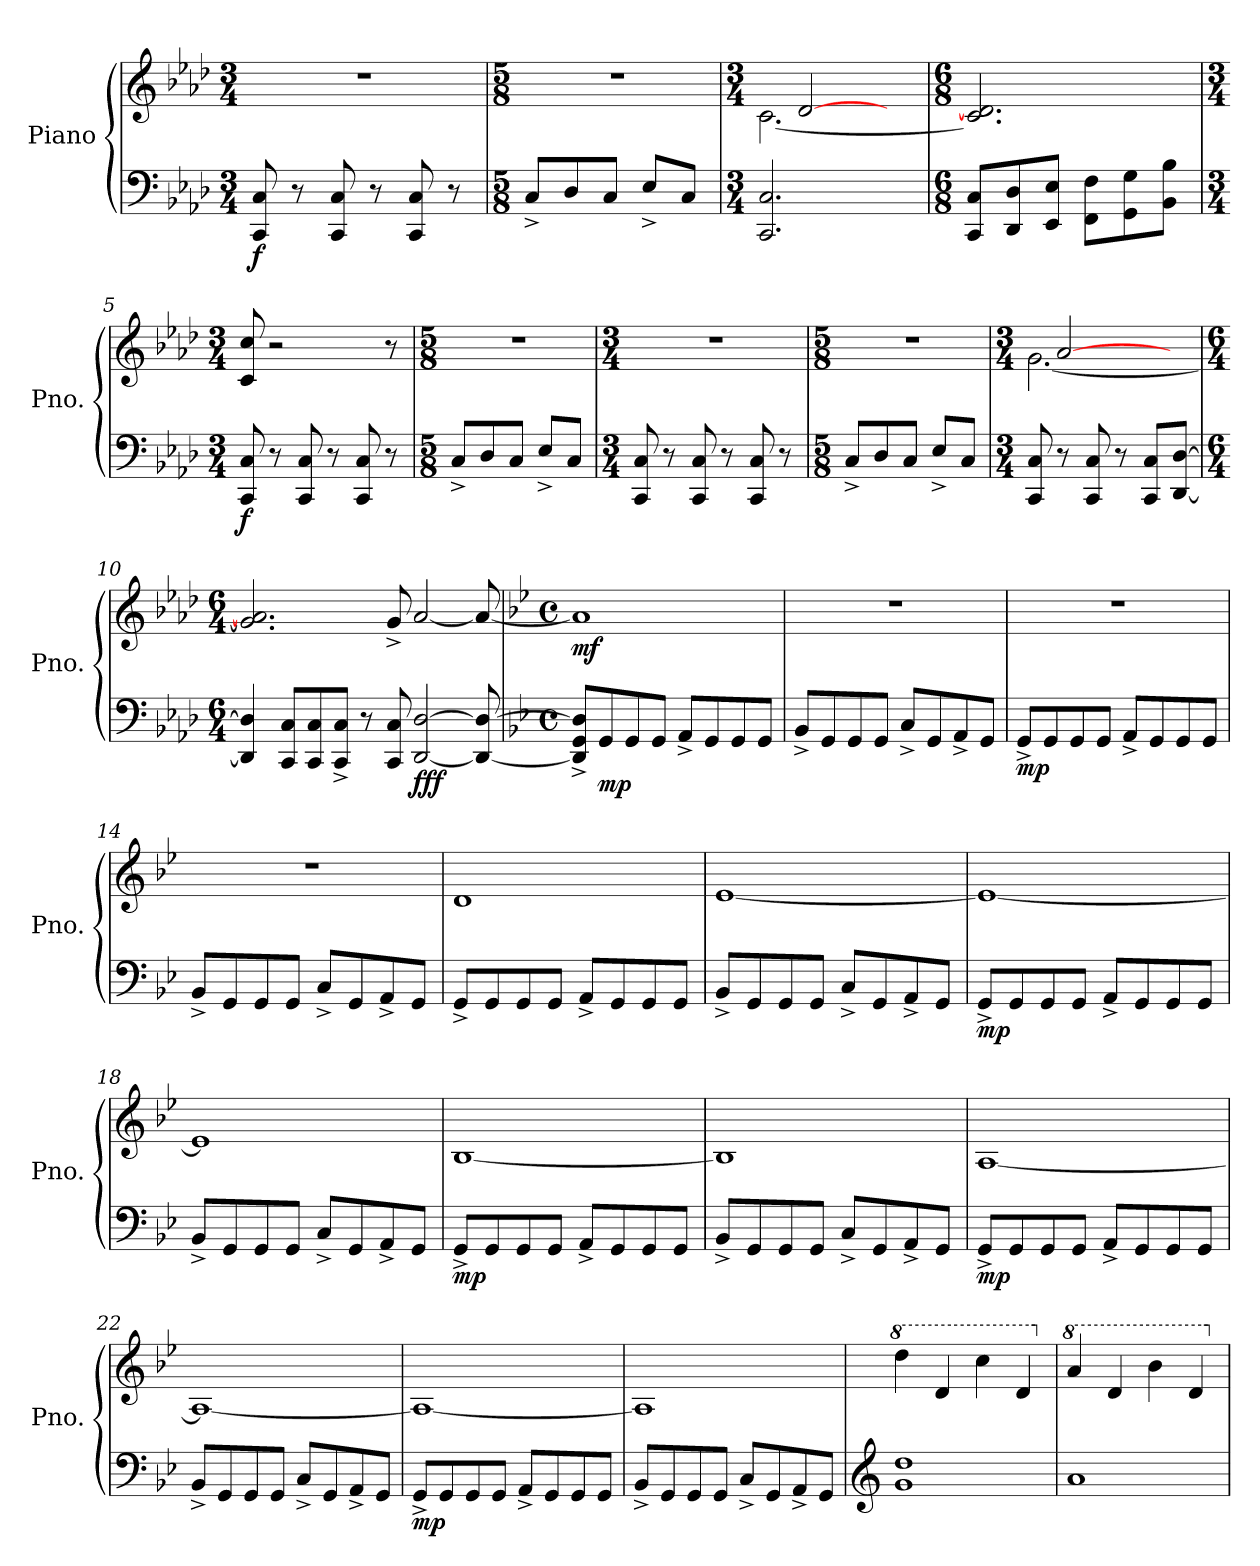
**kern	**kern	**dynam
*part1	*part1	*part1
*staff2	*staff1	*staff1/2
*I"Piano	*	*
*I'Pno.	*	*
*clefF4	*clefG2	*
*k[b-e-a-d-]	*k[b-e-a-d-]	*
*M3/4	*M3/4	*
*MM165	*MM165	*
=1	=1	=1
!	!	!LO:DY:b=2
8CC/ 8C/	2.r	f
8r	.	.
8CC/ 8C/	.	.
8r	.	.
8CC/ 8C/	.	.
8r	.	.
=2	=2	=2
*M5/8	*M5/8	*
8C^/L	8%5r	.
8D-/	.	.
8C/J	.	.
8E-^/L	.	.
8C/J	.	.
=3	=3	=3
*M3/4	*M3/4	*
*	*^	*
2.CC/ 2.C/	8ryy	[2.c\	.
.	[2d-/	.	.
.	8ryy	.	.
*	*v	*v	*
=4	=4	=4
*M6/8	*M6/8	*
8CC/ 8C/L	2.c/] 2.d-/]	.
8DD-/ 8D-/	.	.
8EE-/ 8E-/J	.	.
8FF\ 8F\L	.	.
8GG\ 8G\	.	.
8BB-\ 8B-\J	.	.
=5	=5	=5
*M3/4	*M3/4	*
!	!	!LO:DY:b=2
8CC/ 8C/	8c/ 8cc/	f
8r	2r	.
8CC/ 8C/	.	.
8r	.	.
8CC/ 8C/	.	.
8r	8r	.
!!LO:LB:g=z
=6	=6	=6
*M5/8	*M5/8	*
8C^/L	8%5r	.
8D-/	.	.
8C/J	.	.
8E-^/L	.	.
8C/J	.	.
=7	=7	=7
*M3/4	*M3/4	*
8CC/ 8C/	2.r	.
8r	.	.
8CC/ 8C/	.	.
8r	.	.
8CC/ 8C/	.	.
8r	.	.
=8	=8	=8
*M5/8	*M5/8	*
8C^/L	8%5r	.
8D-/	.	.
8C/J	.	.
8E-^/L	.	.
8C/J	.	.
=9	=9	=9
*M3/4	*M3/4	*
*	*^	*
8CC/ 8C/	8ryy	[2.g\	.
8r	[2a-/	.	.
8CC/ 8C/	.	.	.
8r	.	.	.
8CC/ 8C/L	.	.	.
[8DD-/ [8D-/J	8ryy	.	.
*	*v	*v	*
!!LO:LB:g=z
=10	=10	=10
*M6/4	*M6/4	*
4DD-/] 4D-/]	2.g/] 2.a-/]	.
8CC/ 8C/L	.	.
8CC/ 8C/	.	.
8CC/^ 8C/^J	.	.
8r	.	.
8CC/ 8C/	8g^/	.
!	!	!LO:DY:b=2
[2DD-/ [2D-/	[2a-/	fff
8DD-/_ 8D-/_	8a-/_	.
=11	=11	=11
*k[b-e-]	*k[b-e-]	*
*M4/4	*M4/4	*
*met(c)	*met(c)	*
!	!	!LO:DY:b
8DD-/]^ 8GG/^ 8D-/]^L	1a-]	mf
!	!	!LO:DY:b=2
8GG/	.	mp
8GG/	.	.
8GG/J	.	.
8AA^/L	.	.
8GG/	.	.
8GG/	.	.
8GG/J	.	.
=12	=12	=12
8BB-^/L	1r	.
8GG/	.	.
8GG/	.	.
8GG/J	.	.
8C^/L	.	.
8GG/	.	.
8AA^/	.	.
8GG/J	.	.
=13	=13	=13
!	!	!LO:DY:b=2
8GG^/L	1r	mp
8GG/	.	.
8GG/	.	.
8GG/J	.	.
8AA^/L	.	.
8GG/	.	.
8GG/	.	.
8GG/J	.	.
!!LO:LB:g=z
=14	=14	=14
8BB-^/L	1r	.
8GG/	.	.
8GG/	.	.
8GG/J	.	.
8C^/L	.	.
8GG/	.	.
8AA^/	.	.
8GG/J	.	.
=15	=15	=15
!	!	!LO:DY:b=2
!	!	!LO:DY:n=1:b
8GG^/L	1d	mp f
8GG/	.	.
8GG/	.	.
8GG/J	.	.
8AA^/L	.	.
8GG/	.	.
8GG/	.	.
8GG/J	.	.
=16	=16	=16
8BB-^/L	[1e-	.
8GG/	.	.
8GG/	.	.
8GG/J	.	.
8C^/L	.	.
8GG/	.	.
8AA^/	.	.
8GG/J	.	.
=17	=17	=17
!	!	!LO:DY:b=2
8GG^/L	1e-_	mp
8GG/	.	.
8GG/	.	.
8GG/J	.	.
8AA^/L	.	.
8GG/	.	.
8GG/	.	.
8GG/J	.	.
=18	=18	=18
8BB-^/L	1e-]	.
8GG/	.	.
8GG/	.	.
8GG/J	.	.
8C^/L	.	.
8GG/	.	.
8AA^/	.	.
8GG/J	.	.
!!LO:LB:g=z
=19	=19	=19
!	!	!LO:DY:b=2
8GG^/L	[1B-	mp
8GG/	.	.
8GG/	.	.
8GG/J	.	.
8AA^/L	.	.
8GG/	.	.
8GG/	.	.
8GG/J	.	.
=20	=20	=20
8BB-^/L	1B-]	.
8GG/	.	.
8GG/	.	.
8GG/J	.	.
8C^/L	.	.
8GG/	.	.
8AA^/	.	.
8GG/J	.	.
=21	=21	=21
!	!	!LO:DY:b=2
8GG^/L	[1A	mp
8GG/	.	.
8GG/	.	.
8GG/J	.	.
8AA^/L	.	.
8GG/	.	.
8GG/	.	.
8GG/J	.	.
=22	=22	=22
8BB-^/L	1A_	.
8GG/	.	.
8GG/	.	.
8GG/J	.	.
8C^/L	.	.
8GG/	.	.
8AA^/	.	.
8GG/J	.	.
=23	=23	=23
!	!	!LO:DY:b=2
8GG^/L	1A_	mp
8GG/	.	.
8GG/	.	.
8GG/J	.	.
8AA^/L	.	.
8GG/	.	.
8GG/	.	.
8GG/J	.	.
!!LO:PB:g=z
=24	=24	=24
8BB-^/L	1A]	.
8GG/	.	.
8GG/	.	.
8GG/J	.	.
8C^/L	.	.
8GG/	.	.
8AA^/	.	.
8GG/J	.	.
=25	=25	=25
*clefG2	*	*
*	*8va	*
1g 1dd	4ddd\	.
.	4dd/	.
.	4ccc\	.
.	4dd/	.
=26	=26	=26
*	*X8va	*
*	*8va	*
1a	4aa/	.
.	4dd/	.
.	4bb-\	.
.	4dd/	.
*	*X8va	*
=	=	=
*-	*-	*-
